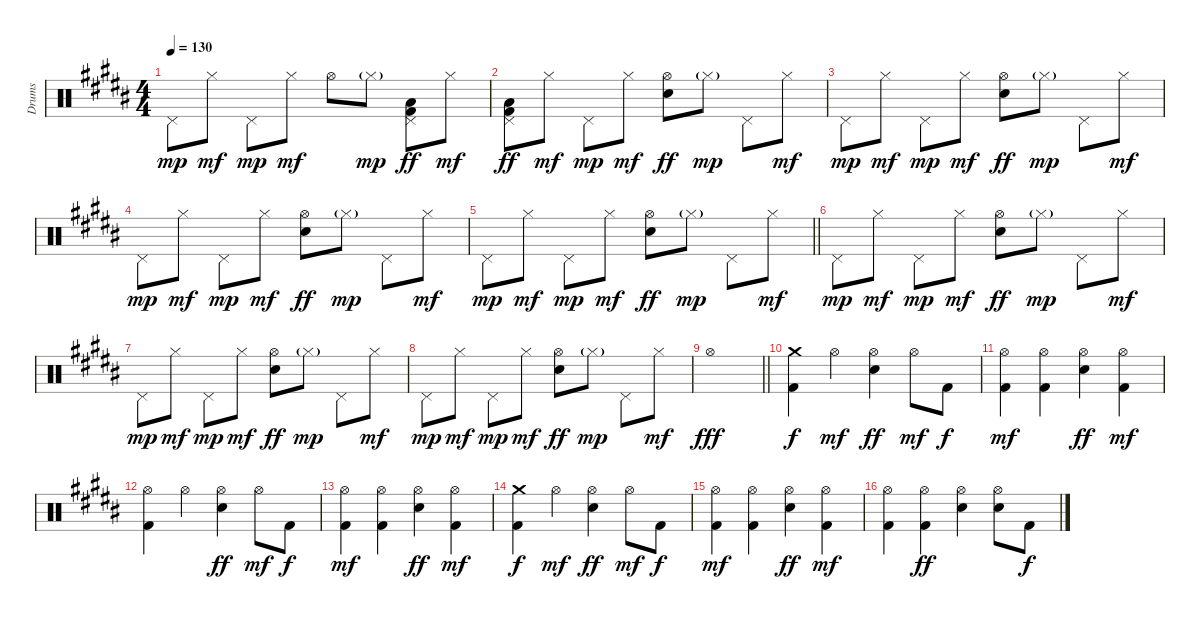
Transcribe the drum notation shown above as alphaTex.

\track ("Drums" "Drums") {instrument percussion}
\staff {score}
\articulation defaults
\ts (4 4)
\tempo 130
\clef neutral
\ks b "Pedal Hi-Hat (hit)".8{dy mp} "Hi-Hat (closed)".8{dy mf} "Pedal Hi-Hat (hit)".8{dy mp} "Hi-Hat (closed)".8{dy mf} "Hi-Hat (open)".8 "Hi-Hat (closed)"{g}.8{dy mp}
("Pedal Hi-Hat (hit)" "Low Floor Tom (hit)" "Kick (hit) 2").8{dy ff} "Hi-Hat (closed)".8{dy mf} |
("Pedal Hi-Hat (hit)" "Low Floor Tom (hit)" "Kick (hit) 2").8{dy ff} "Hi-Hat (closed)".8{dy mf} "Pedal Hi-Hat (hit)".8{dy mp} "Hi-Hat (closed)".8{dy mf} ("Hi-Hat (open)" "Electric Snare (hit)").8{dy ff} "Hi-Hat (closed)"{g}.8{dy mp} "Pedal Hi-Hat (hit)".8 "Hi-Hat (closed)".8{dy mf} |
"Pedal Hi-Hat (hit)".8{dy mp} "Hi-Hat (closed)".8{dy mf} "Pedal Hi-Hat (hit)".8{dy mp} "Hi-Hat (closed)".8{dy mf} ("Hi-Hat (open)" "Electric Snare (hit)").8{dy ff} "Hi-Hat (closed)"{g}.8{dy mp} "Pedal Hi-Hat (hit)".8 "Hi-Hat (closed)".8{dy mf} |
"Pedal Hi-Hat (hit)".8{dy mp} "Hi-Hat (closed)".8{dy mf} "Pedal Hi-Hat (hit)".8{dy mp} "Hi-Hat (closed)".8{dy mf} ("Hi-Hat (open)" "Electric Snare (hit)").8{dy ff} "Hi-Hat (closed)"{g}.8{dy mp} "Pedal Hi-Hat (hit)".8 "Hi-Hat (closed)".8{dy mf} |
\barLineRight lightlight "Pedal Hi-Hat (hit)".8{dy mp} "Hi-Hat (closed)".8{dy mf} "Pedal Hi-Hat (hit)".8{dy mp} "Hi-Hat (closed)".8{dy mf}
("Hi-Hat (open)" "Electric Snare (hit)").8{dy ff} "Hi-Hat (closed)"{g}.8{dy mp} "Pedal Hi-Hat (hit)".8 "Hi-Hat (closed)".8{dy mf} |
"Pedal Hi-Hat (hit)".8{dy mp} "Hi-Hat (closed)".8{dy mf} "Pedal Hi-Hat (hit)".8{dy mp} "Hi-Hat (closed)".8{dy mf} ("Hi-Hat (open)" "Electric Snare (hit)").8{dy ff} "Hi-Hat (closed)"{g}.8{dy mp} "Pedal Hi-Hat (hit)".8 "Hi-Hat (closed)".8{dy mf} |
"Pedal Hi-Hat (hit)".8{dy mp} "Hi-Hat (closed)".8{dy mf} "Pedal Hi-Hat (hit)".8{dy mp} "Hi-Hat (closed)".8{dy mf} ("Hi-Hat (open)" "Electric Snare (hit)").8{dy ff} "Hi-Hat (closed)"{g}.8{dy mp} "Pedal Hi-Hat (hit)".8 "Hi-Hat (closed)".8{dy mf} |
"Pedal Hi-Hat (hit)".8{dy mp} "Hi-Hat (closed)".8{dy mf} "Pedal Hi-Hat (hit)".8{dy mp} "Hi-Hat (closed)".8{dy mf} ("Hi-Hat (open)" "Electric Snare (hit)").8{dy ff} "Hi-Hat (closed)"{g}.8{dy mp} "Pedal Hi-Hat (hit)".8 "Hi-Hat (closed)".8{dy mf} |
\barLineRight lightlight "Hi-Hat (open)".1{dy fff}
|
("Crash medium (hit)" "Kick (hit) 2").4{dy f} "Hi-Hat (open)".4{dy mf} ("Hi-Hat (open)" "Electric Snare (hit)").4{dy ff} "Hi-Hat (open)".8{dy mf} "Kick (hit) 2".8{dy f} |
("Hi-Hat (open)" "Kick (hit) 2").4{dy mf} ("Hi-Hat (open)" "Kick (hit) 2").4 ("Hi-Hat (open)" "Electric Snare (hit)").4{dy ff} ("Hi-Hat (open)" "Kick (hit) 2").4{dy mf} |
("Hi-Hat (open)" "Kick (hit) 2").4 "Hi-Hat (open)".4 ("Hi-Hat (open)" "Electric Snare (hit)").4{dy ff} "Hi-Hat (open)".8{dy mf} "Kick (hit) 2".8{dy f} |
("Hi-Hat (open)" "Kick (hit) 2").4{dy mf} ("Hi-Hat (open)" "Kick (hit) 2").4 ("Hi-Hat (open)" "Electric Snare (hit)").4{dy ff} ("Hi-Hat (open)" "Kick (hit) 2").4{dy mf} |
("Crash medium (hit)" "Kick (hit) 2").4{dy f} "Hi-Hat (open)".4{dy mf} ("Hi-Hat (open)" "Electric Snare (hit)").4{dy ff} "Hi-Hat (open)".8{dy mf} "Kick (hit) 2".8{dy f} |
("Hi-Hat (open)" "Kick (hit) 2").4{dy mf} ("Hi-Hat (open)" "Kick (hit) 2").4 ("Hi-Hat (open)" "Electric Snare (hit)").4{dy ff} ("Hi-Hat (open)" "Kick (hit) 2").4{dy mf} |
("Hi-Hat (open)" "Kick (hit) 2").4 ("Hi-Hat (open)" "Kick (hit) 2").4{dy ff} ("Hi-Hat (open)" "Electric Snare (hit)").4 ("Hi-Hat (open)" "Electric Snare (hit)").8 "Kick (hit) 2".8{dy f}
